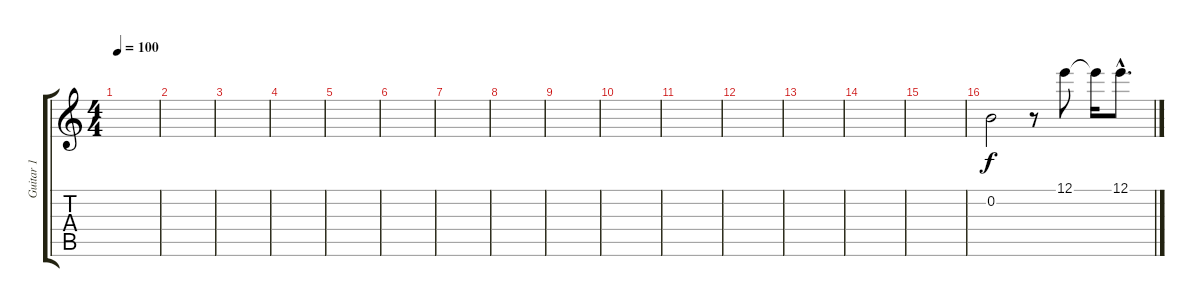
\track ("Guitar 1" "Guitar 1") {instrument electricguitarclean}
\staff {score tabs}
\tuning (E4 B3 G3 D3 A2 E2) {hide}
\ts (4 4)
\tempo 100
\clef g2
\ks c
|
|
|
|
|
|
|
|
|
|
|
|
|
|
|
0.2.2 r.8 12.1.8 12.1{t}.16 12.1{hac}.8{d}
